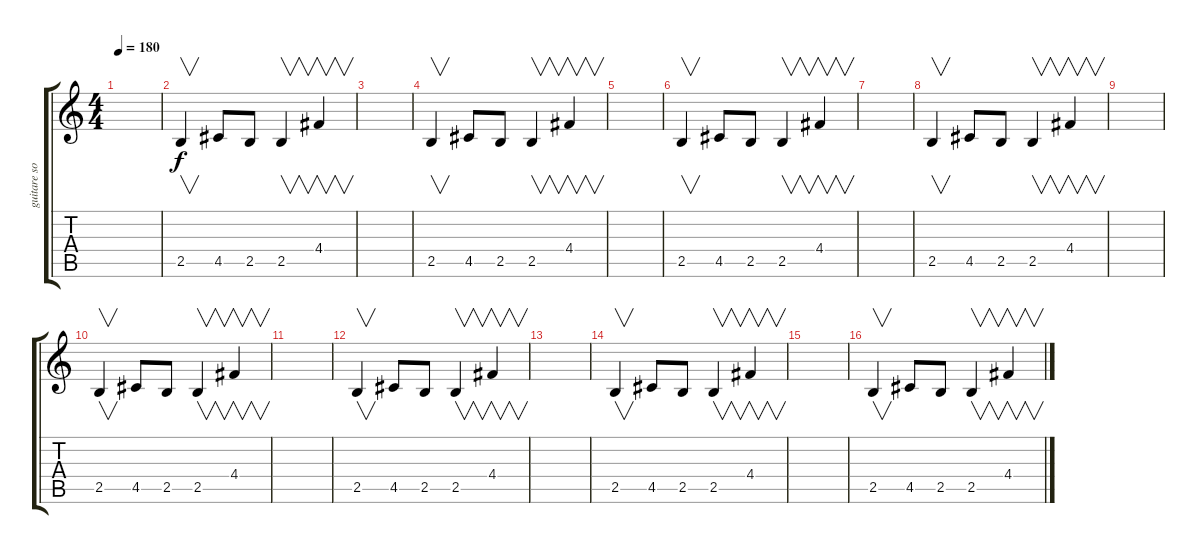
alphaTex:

\track ("guitare solo 2" "guitare so") {instrument acousticguitarnylon}
\staff {score tabs}
\tuning (E4 B3 G3 D3 A2 E2) {hide}
\ts (4 4)
\tempo 180
\clef g2
\ks c
|
2.5.4{v} 4.5.8 2.5.8 2.5.4{v} 4.4.4{v} |
|
2.5.4{v} 4.5.8 2.5.8 2.5.4{v} 4.4.4{v} |
|
2.5.4{v} 4.5.8 2.5.8 2.5.4{v} 4.4.4{v} |
|
2.5.4{v} 4.5.8 2.5.8 2.5.4{v} 4.4.4{v} |
|
2.5.4{v} 4.5.8 2.5.8 2.5.4{v} 4.4.4{v} |
|
2.5.4{v} 4.5.8 2.5.8 2.5.4{v} 4.4.4{v} |
|
2.5.4{v} 4.5.8 2.5.8 2.5.4{v} 4.4.4{v} |
|
2.5.4{v} 4.5.8 2.5.8 2.5.4{v} 4.4.4{v}
